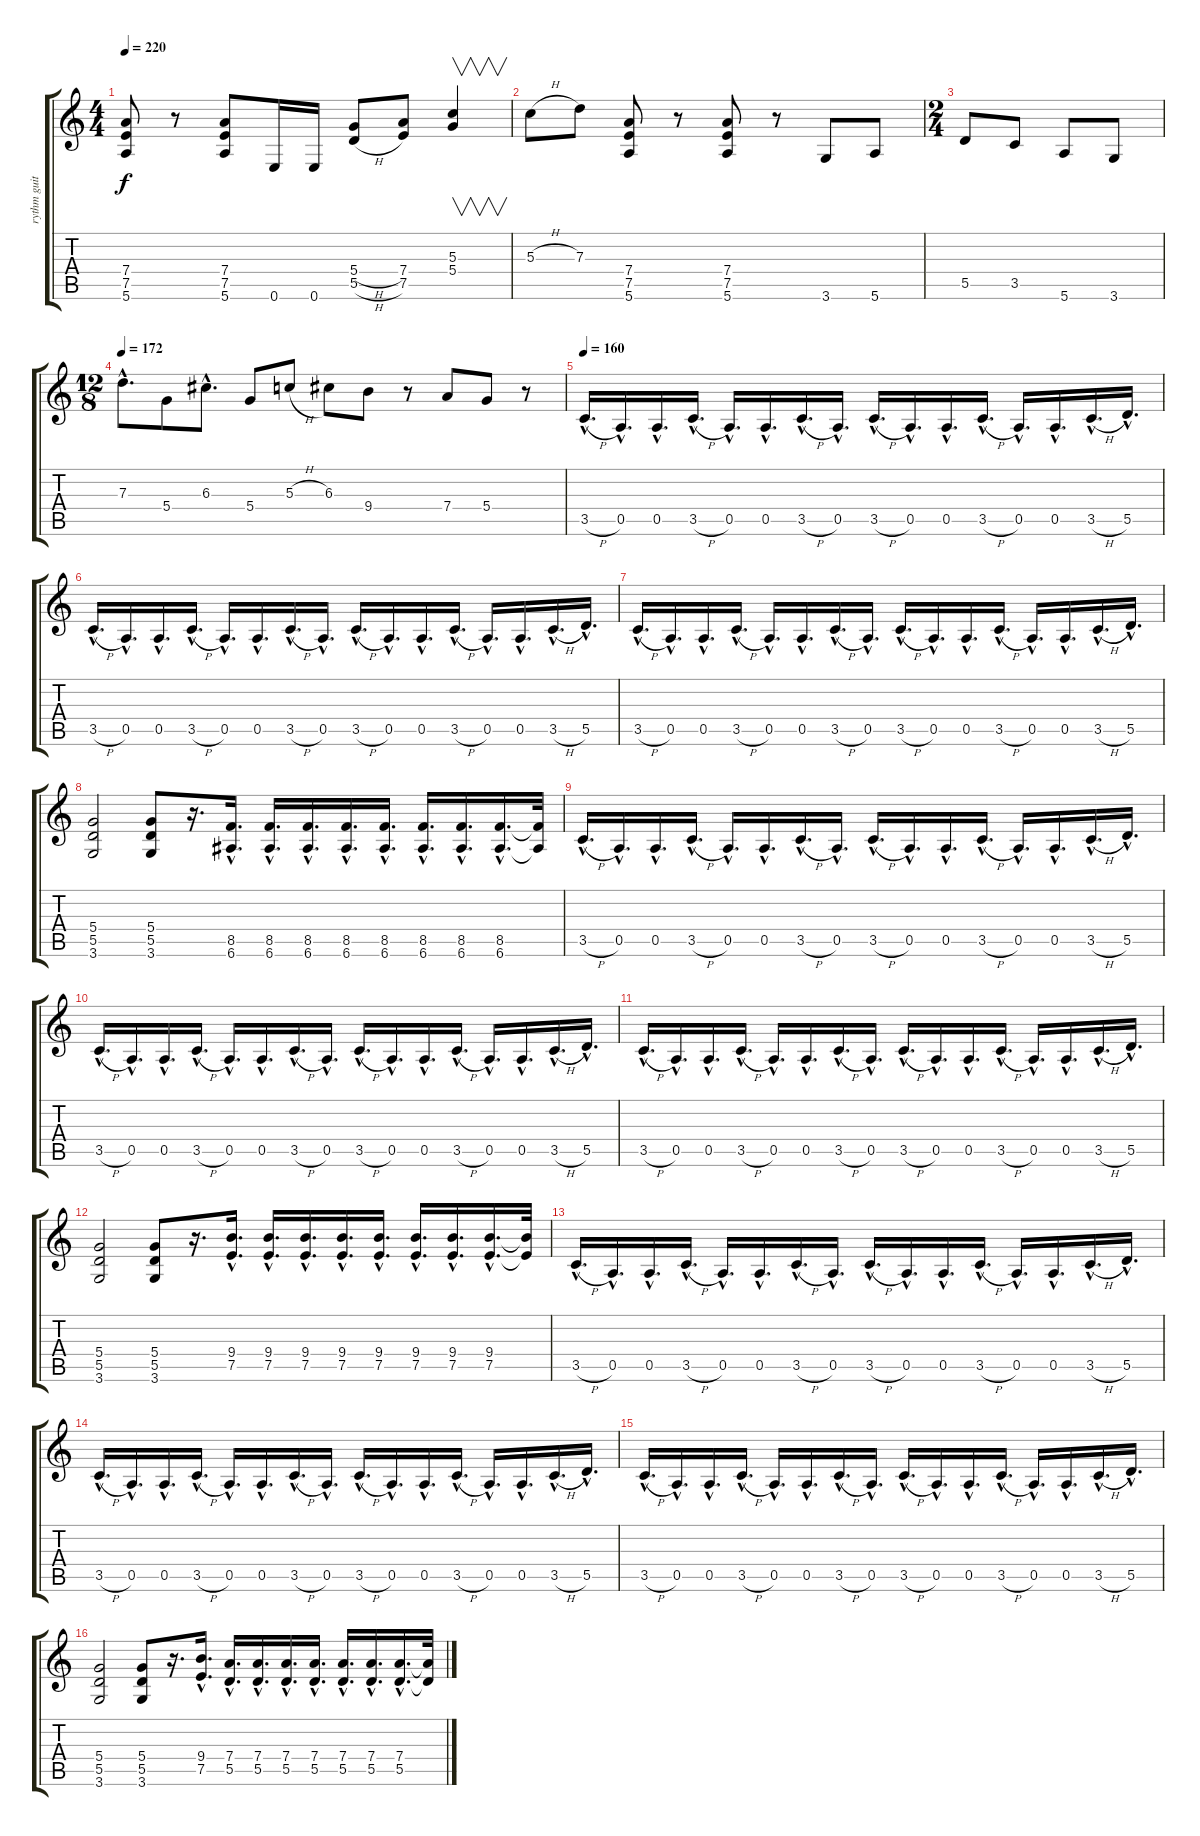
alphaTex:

\track ("rythm guitar" "rythm guit") {instrument overdrivenguitar}
\staff {score tabs}
\tuning (E4 B3 G3 D3 A2 E2) {hide}
\ts (4 4)
\tempo 220
\clef g2
\ks c
(7.4 7.5 5.6).8{dy f} r.8 (7.4 7.5 5.6).8 0.6.16 0.6.16 (5.4{h} 5.5{h}).8 (7.4 7.5).8 (5.3 5.4).4{v} |
5.3{h}.8 7.3.8 (7.4 7.5 5.6).8 r.8 (7.4 7.5 5.6).8 r.8 3.6.8 5.6.8 |
\ts (2 4)
5.5.8 3.5.8 5.6.8 3.6.8 |
\ts (12 8)
\tempo 172
7.3{hac}.8{d} 5.4.8 6.3{hac}.8{d} 5.4.8 5.3{h}.8 6.3.8 9.4.8 r.8 7.4.8 5.4.8 r.8 |
\tempo 160
3.5{h hac}.16{d} 0.5{hac}.16{d} 0.5{hac}.16{d} 3.5{h hac}.16{d} 0.5{hac}.16{d} 0.5{hac}.16{d} 3.5{h hac}.16{d} 0.5{hac}.16{d} 3.5{h hac}.16{d} 0.5{hac}.16{d} 0.5{hac}.16{d} 3.5{h hac}.16{d} 0.5{hac}.16{d} 0.5{hac}.16{d} 3.5{h hac}.16{d} 5.5{hac}.16{d} |
3.5{h hac}.16{d} 0.5{hac}.16{d} 0.5{hac}.16{d} 3.5{h hac}.16{d} 0.5{hac}.16{d} 0.5{hac}.16{d} 3.5{h hac}.16{d} 0.5{hac}.16{d} 3.5{h hac}.16{d} 0.5{hac}.16{d} 0.5{hac}.16{d} 3.5{h hac}.16{d} 0.5{hac}.16{d} 0.5{hac}.16{d} 3.5{h hac}.16{d} 5.5{hac}.16{d} |
3.5{h hac}.16{d} 0.5{hac}.16{d} 0.5{hac}.16{d} 3.5{h hac}.16{d} 0.5{hac}.16{d} 0.5{hac}.16{d} 3.5{h hac}.16{d} 0.5{hac}.16{d} 3.5{h hac}.16{d} 0.5{hac}.16{d} 0.5{hac}.16{d} 3.5{h hac}.16{d} 0.5{hac}.16{d} 0.5{hac}.16{d} 3.5{h hac}.16{d} 5.5{hac}.16{d} |
(5.4 5.5 3.6).2 (5.4 5.5 3.6).8 r.16{d} (8.5{hac} 6.6{hac}).16{d} (8.5{hac} 6.6{hac}).16{d} (8.5{hac} 6.6{hac}).16{d} (8.5{hac} 6.6{hac}).16{d} (8.5{hac} 6.6{hac}).16{d} (8.5{hac} 6.6{hac}).16{d} (8.5{hac} 6.6{hac}).16{d} (8.5{hac} 6.6{hac}).16{d} (8.5{t} 6.6{t}).32 |
3.5{h hac}.16{d} 0.5{hac}.16{d} 0.5{hac}.16{d} 3.5{h hac}.16{d} 0.5{hac}.16{d} 0.5{hac}.16{d} 3.5{h hac}.16{d} 0.5{hac}.16{d} 3.5{h hac}.16{d} 0.5{hac}.16{d} 0.5{hac}.16{d} 3.5{h hac}.16{d} 0.5{hac}.16{d} 0.5{hac}.16{d} 3.5{h hac}.16{d} 5.5{hac}.16{d} |
3.5{h hac}.16{d} 0.5{hac}.16{d} 0.5{hac}.16{d} 3.5{h hac}.16{d} 0.5{hac}.16{d} 0.5{hac}.16{d} 3.5{h hac}.16{d} 0.5{hac}.16{d} 3.5{h hac}.16{d} 0.5{hac}.16{d} 0.5{hac}.16{d} 3.5{h hac}.16{d} 0.5{hac}.16{d} 0.5{hac}.16{d} 3.5{h hac}.16{d} 5.5{hac}.16{d} |
3.5{h hac}.16{d} 0.5{hac}.16{d} 0.5{hac}.16{d} 3.5{h hac}.16{d} 0.5{hac}.16{d} 0.5{hac}.16{d} 3.5{h hac}.16{d} 0.5{hac}.16{d} 3.5{h hac}.16{d} 0.5{hac}.16{d} 0.5{hac}.16{d} 3.5{h hac}.16{d} 0.5{hac}.16{d} 0.5{hac}.16{d} 3.5{h hac}.16{d} 5.5{hac}.16{d} |
(5.4 5.5 3.6).2 (5.4 5.5 3.6).8 r.16{d} (9.4{hac} 7.5{hac}).16{d} (9.4{hac} 7.5{hac}).16{d} (9.4{hac} 7.5{hac}).16{d} (9.4{hac} 7.5{hac}).16{d} (9.4{hac} 7.5{hac}).16{d} (9.4{hac} 7.5{hac}).16{d} (9.4{hac} 7.5{hac}).16{d} (9.4{hac} 7.5{hac}).16{d} (9.4{t} 7.5{t}).32 |
3.5{h hac}.16{d} 0.5{hac}.16{d} 0.5{hac}.16{d} 3.5{h hac}.16{d} 0.5{hac}.16{d} 0.5{hac}.16{d} 3.5{h hac}.16{d} 0.5{hac}.16{d} 3.5{h hac}.16{d} 0.5{hac}.16{d} 0.5{hac}.16{d} 3.5{h hac}.16{d} 0.5{hac}.16{d} 0.5{hac}.16{d} 3.5{h hac}.16{d} 5.5{hac}.16{d} |
3.5{h hac}.16{d} 0.5{hac}.16{d} 0.5{hac}.16{d} 3.5{h hac}.16{d} 0.5{hac}.16{d} 0.5{hac}.16{d} 3.5{h hac}.16{d} 0.5{hac}.16{d} 3.5{h hac}.16{d} 0.5{hac}.16{d} 0.5{hac}.16{d} 3.5{h hac}.16{d} 0.5{hac}.16{d} 0.5{hac}.16{d} 3.5{h hac}.16{d} 5.5{hac}.16{d} |
3.5{h hac}.16{d} 0.5{hac}.16{d} 0.5{hac}.16{d} 3.5{h hac}.16{d} 0.5{hac}.16{d} 0.5{hac}.16{d} 3.5{h hac}.16{d} 0.5{hac}.16{d} 3.5{h hac}.16{d} 0.5{hac}.16{d} 0.5{hac}.16{d} 3.5{h hac}.16{d} 0.5{hac}.16{d} 0.5{hac}.16{d} 3.5{h hac}.16{d} 5.5{hac}.16{d} |
(5.4 5.5 3.6).2 (5.4 5.5 3.6).8 r.16{d} (9.4{hac} 7.5{hac}).16{d} (7.4{hac} 5.5{hac}).16{d} (7.4{hac} 5.5{hac}).16{d} (7.4{hac} 5.5{hac}).16{d} (7.4{hac} 5.5{hac}).16{d} (7.4{hac} 5.5{hac}).16{d} (7.4{hac} 5.5{hac}).16{d} (7.4{hac} 5.5{hac}).16{d} (7.4{t} 5.5{t}).32
